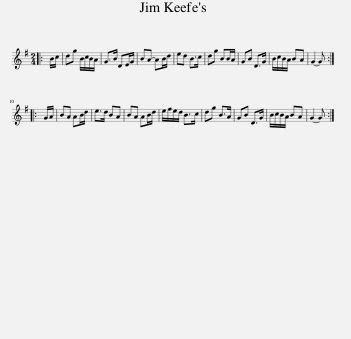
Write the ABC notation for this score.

X:1
L:1/8
M:2/4
I:linebreak $
K:G
V:1 treble
V:1
|: B/c/ | dg B/c/B/A/ | G>B DE/G/ | BA- AB/d/ | ed B>c | %5
 dg BB/A/ | GB D>G | B/c/B/A/ BA | G2- G ::$ G/A/ | %10
 BA AB/d/ | e>d BA | BA AB/d/ | e/f/e/d/ B>c | dg B>A | %15
 GB D>G | B/c/B/A/ BA | G2- G :| %18
